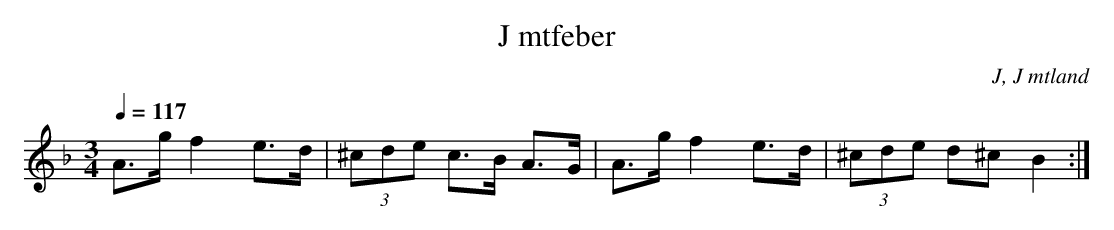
X:1
T: J mtfeber
O: J, J mtland
M:3/4
L:1/8
Q:1/4=117
K:Dm
A>g f2 e>d|(3^cde c>B A>G|A>g f2 e>d|(3^cde d^c B2 :|
